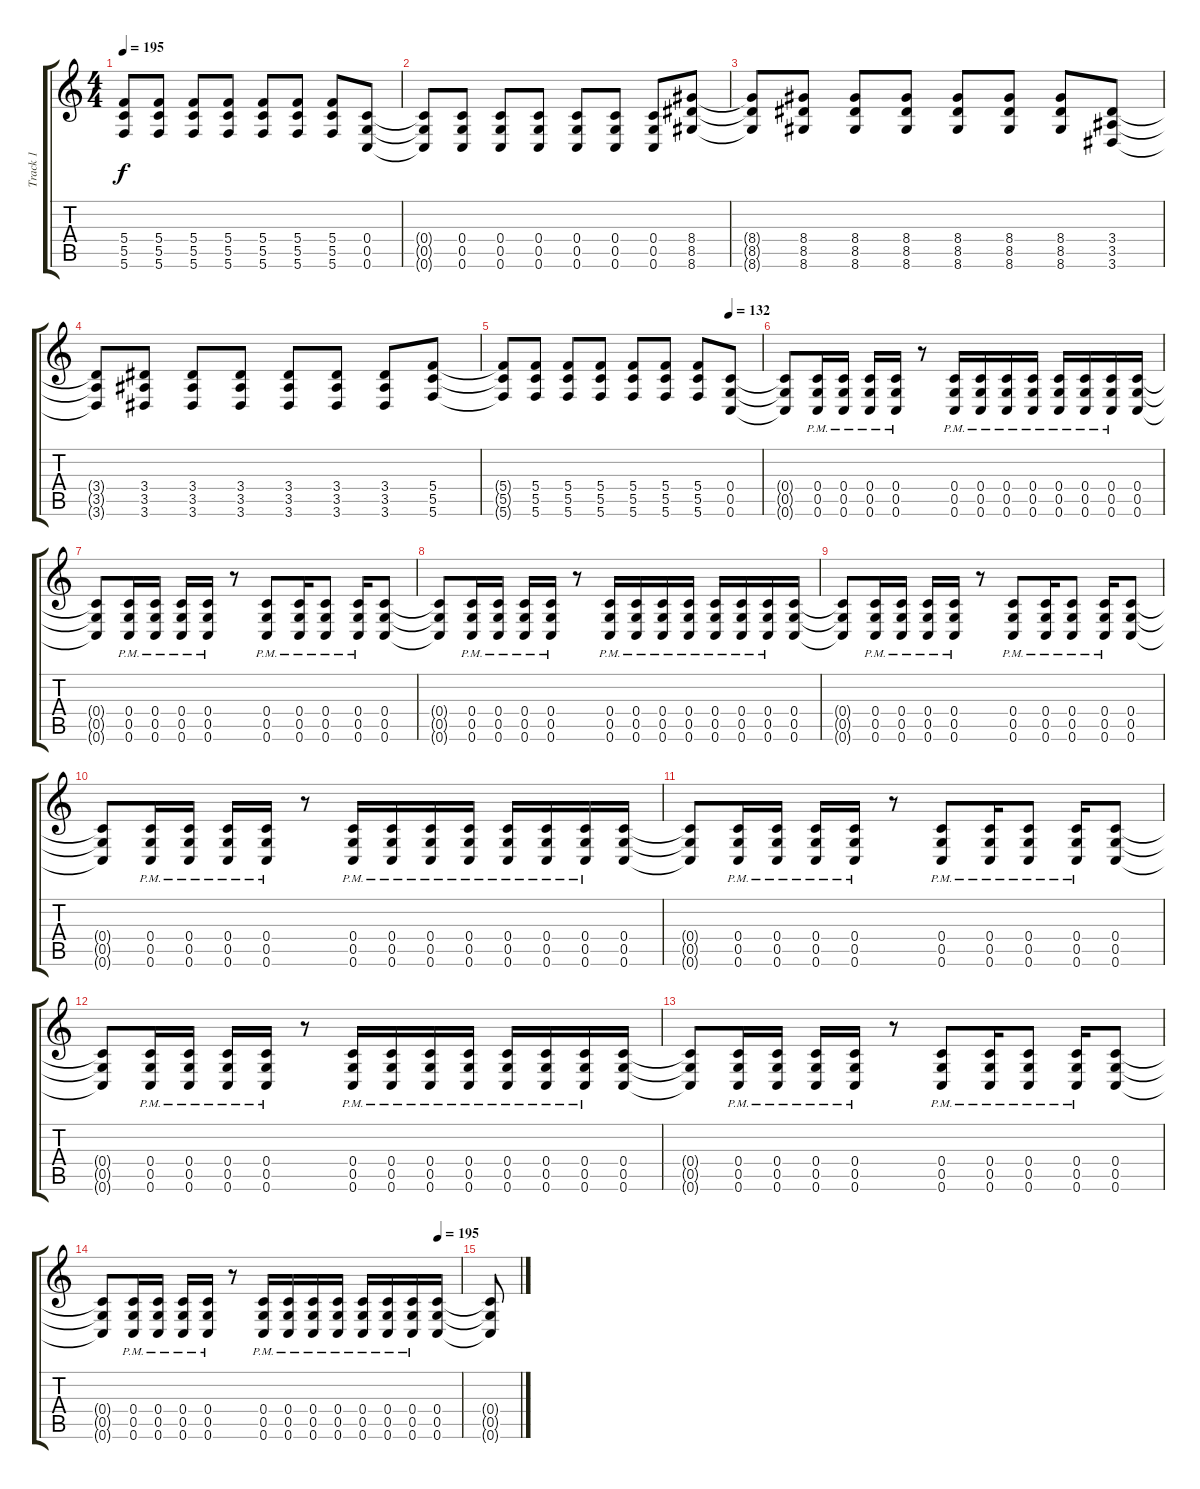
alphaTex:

\track ("Track 1" "Track 1") {instrument overdrivenguitar}
\staff {score tabs}
\tuning (D4 A3 F3 C3 G2 C2) {hide}
\ts (4 4)
\tempo 195
\clef g2
\ks c
(5.4{t} 5.5{t} 5.6{t}).8{dy f} (5.4 5.5 5.6).8 (5.4 5.5 5.6).8 (5.4 5.5 5.6).8 (5.4 5.5 5.6).8 (5.4 5.5 5.6).8 (5.4 5.5 5.6).8 (0.4 0.5 0.6).8 |
(0.4{t} 0.5{t} 0.6{t}).8 (0.4 0.5 0.6).8 (0.4 0.5 0.6).8 (0.4 0.5 0.6).8 (0.4 0.5 0.6).8 (0.4 0.5 0.6).8 (0.4 0.5 0.6).8 (8.4 8.5 8.6).8 |
(8.4{t} 8.5{t} 8.6{t}).8 (8.4 8.5 8.6).8 (8.4 8.5 8.6).8 (8.4 8.5 8.6).8 (8.4 8.5 8.6).8 (8.4 8.5 8.6).8 (8.4 8.5 8.6).8 (3.4 3.5 3.6).8 |
(3.4{t} 3.5{t} 3.6{t}).8 (3.4 3.5 3.6).8 (3.4 3.5 3.6).8 (3.4 3.5 3.6).8 (3.4 3.5 3.6).8 (3.4 3.5 3.6).8 (3.4 3.5 3.6).8 (5.4 5.5 5.6).8 |
\tempo (132 0.875)
(5.4{t} 5.5{t} 5.6{t}).8 (5.4 5.5 5.6).8 (5.4 5.5 5.6).8 (5.4 5.5 5.6).8 (5.4 5.5 5.6).8 (5.4 5.5 5.6).8 (5.4 5.5 5.6).8 (0.4 0.5 0.6).8 |
(0.4{t} 0.5{t} 0.6{t}).8 (0.4{pm} 0.5{pm} 0.6{pm}).16 (0.4{pm} 0.5{pm} 0.6{pm}).16 (0.4{pm} 0.5{pm} 0.6{pm}).16 (0.4{pm} 0.5{pm} 0.6{pm}).16 r.8 (0.4{pm} 0.5{pm} 0.6{pm}).16 (0.4{pm} 0.5{pm} 0.6{pm}).16 (0.4{pm} 0.5{pm} 0.6{pm}).16 (0.4{pm} 0.5{pm} 0.6{pm}).16 (0.4{pm} 0.5{pm} 0.6{pm}).16 (0.4{pm} 0.5{pm} 0.6{pm}).16 (0.4{pm} 0.5{pm} 0.6{pm}).16 (0.4 0.5 0.6).16 |
(0.4{t} 0.5{t} 0.6{t}).8 (0.4{pm} 0.5{pm} 0.6{pm}).16 (0.4{pm} 0.5{pm} 0.6{pm}).16 (0.4{pm} 0.5{pm} 0.6{pm}).16 (0.4{pm} 0.5{pm} 0.6{pm}).16 r.8 (0.4{pm} 0.5{pm} 0.6{pm}).8 (0.4{pm} 0.5{pm} 0.6{pm}).16 (0.4{pm} 0.5{pm} 0.6{pm}).8 (0.4{pm} 0.5{pm} 0.6{pm}).16 (0.4 0.5 0.6).8 |
(0.4{t} 0.5{t} 0.6{t}).8 (0.4{pm} 0.5{pm} 0.6{pm}).16 (0.4{pm} 0.5{pm} 0.6{pm}).16 (0.4{pm} 0.5{pm} 0.6{pm}).16 (0.4{pm} 0.5{pm} 0.6{pm}).16 r.8 (0.4{pm} 0.5{pm} 0.6{pm}).16 (0.4{pm} 0.5{pm} 0.6{pm}).16 (0.4{pm} 0.5{pm} 0.6{pm}).16 (0.4{pm} 0.5{pm} 0.6{pm}).16 (0.4{pm} 0.5{pm} 0.6{pm}).16 (0.4{pm} 0.5{pm} 0.6{pm}).16 (0.4{pm} 0.5{pm} 0.6{pm}).16 (0.4 0.5 0.6).16 |
(0.4{t} 0.5{t} 0.6{t}).8 (0.4{pm} 0.5{pm} 0.6{pm}).16 (0.4{pm} 0.5{pm} 0.6{pm}).16 (0.4{pm} 0.5{pm} 0.6{pm}).16 (0.4{pm} 0.5{pm} 0.6{pm}).16 r.8 (0.4{pm} 0.5{pm} 0.6{pm}).8 (0.4{pm} 0.5{pm} 0.6{pm}).16 (0.4{pm} 0.5{pm} 0.6{pm}).8 (0.4{pm} 0.5{pm} 0.6{pm}).16 (0.4 0.5 0.6).8 |
(0.4{t} 0.5{t} 0.6{t}).8 (0.4{pm} 0.5{pm} 0.6{pm}).16 (0.4{pm} 0.5{pm} 0.6{pm}).16 (0.4{pm} 0.5{pm} 0.6{pm}).16 (0.4{pm} 0.5{pm} 0.6{pm}).16 r.8 (0.4{pm} 0.5{pm} 0.6{pm}).16 (0.4{pm} 0.5{pm} 0.6{pm}).16 (0.4{pm} 0.5{pm} 0.6{pm}).16 (0.4{pm} 0.5{pm} 0.6{pm}).16 (0.4{pm} 0.5{pm} 0.6{pm}).16 (0.4{pm} 0.5{pm} 0.6{pm}).16 (0.4{pm} 0.5{pm} 0.6{pm}).16 (0.4 0.5 0.6).16 |
(0.4{t} 0.5{t} 0.6{t}).8 (0.4{pm} 0.5{pm} 0.6{pm}).16 (0.4{pm} 0.5{pm} 0.6{pm}).16 (0.4{pm} 0.5{pm} 0.6{pm}).16 (0.4{pm} 0.5{pm} 0.6{pm}).16 r.8 (0.4{pm} 0.5{pm} 0.6{pm}).8 (0.4{pm} 0.5{pm} 0.6{pm}).16 (0.4{pm} 0.5{pm} 0.6{pm}).8 (0.4{pm} 0.5{pm} 0.6{pm}).16 (0.4 0.5 0.6).8 |
(0.4{t} 0.5{t} 0.6{t}).8 (0.4{pm} 0.5{pm} 0.6{pm}).16 (0.4{pm} 0.5{pm} 0.6{pm}).16 (0.4{pm} 0.5{pm} 0.6{pm}).16 (0.4{pm} 0.5{pm} 0.6{pm}).16 r.8 (0.4{pm} 0.5{pm} 0.6{pm}).16 (0.4{pm} 0.5{pm} 0.6{pm}).16 (0.4{pm} 0.5{pm} 0.6{pm}).16 (0.4{pm} 0.5{pm} 0.6{pm}).16 (0.4{pm} 0.5{pm} 0.6{pm}).16 (0.4{pm} 0.5{pm} 0.6{pm}).16 (0.4{pm} 0.5{pm} 0.6{pm}).16 (0.4 0.5 0.6).16 |
(0.4{t} 0.5{t} 0.6{t}).8 (0.4{pm} 0.5{pm} 0.6{pm}).16 (0.4{pm} 0.5{pm} 0.6{pm}).16 (0.4{pm} 0.5{pm} 0.6{pm}).16 (0.4{pm} 0.5{pm} 0.6{pm}).16 r.8 (0.4{pm} 0.5{pm} 0.6{pm}).8 (0.4{pm} 0.5{pm} 0.6{pm}).16 (0.4{pm} 0.5{pm} 0.6{pm}).8 (0.4{pm} 0.5{pm} 0.6{pm}).16 (0.4 0.5 0.6).8 |
\tempo (195 0.9375)
(0.4{t} 0.5{t} 0.6{t}).8 (0.4{pm} 0.5{pm} 0.6{pm}).16 (0.4{pm} 0.5{pm} 0.6{pm}).16 (0.4{pm} 0.5{pm} 0.6{pm}).16 (0.4{pm} 0.5{pm} 0.6{pm}).16 r.8 (0.4{pm} 0.5{pm} 0.6{pm}).16 (0.4{pm} 0.5{pm} 0.6{pm}).16 (0.4{pm} 0.5{pm} 0.6{pm}).16 (0.4{pm} 0.5{pm} 0.6{pm}).16 (0.4{pm} 0.5{pm} 0.6{pm}).16 (0.4{pm} 0.5{pm} 0.6{pm}).16 (0.4{pm} 0.5{pm} 0.6{pm}).16 (0.4 0.5 0.6).16 |
(0.4{t} 0.5{t} 0.6{t}).8
